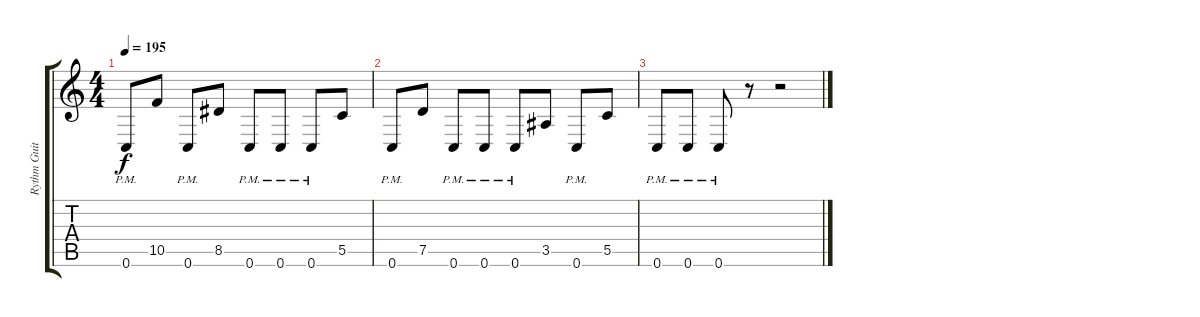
\track ("Rythm Guitar (Mätze)" "Rythm Guit") {instrument distortionguitar}
\staff {score tabs}
\tuning (D4 A3 F3 C3 G2 C2) {hide}
\ts (4 4)
\tempo 195
\clef g2
\ks c
0.6{pm}.8{dy f} 10.5.8 0.6{pm}.8 8.5.8 0.6{pm}.8 0.6{pm}.8 0.6{pm}.8 5.5.8 |
0.6{pm}.8 7.5.8 0.6{pm}.8 0.6{pm}.8 0.6{pm}.8 3.5.8 0.6{pm}.8 5.5.8 |
0.6{pm}.8 0.6{pm}.8 0.6{pm}.8 r.8 r.2
